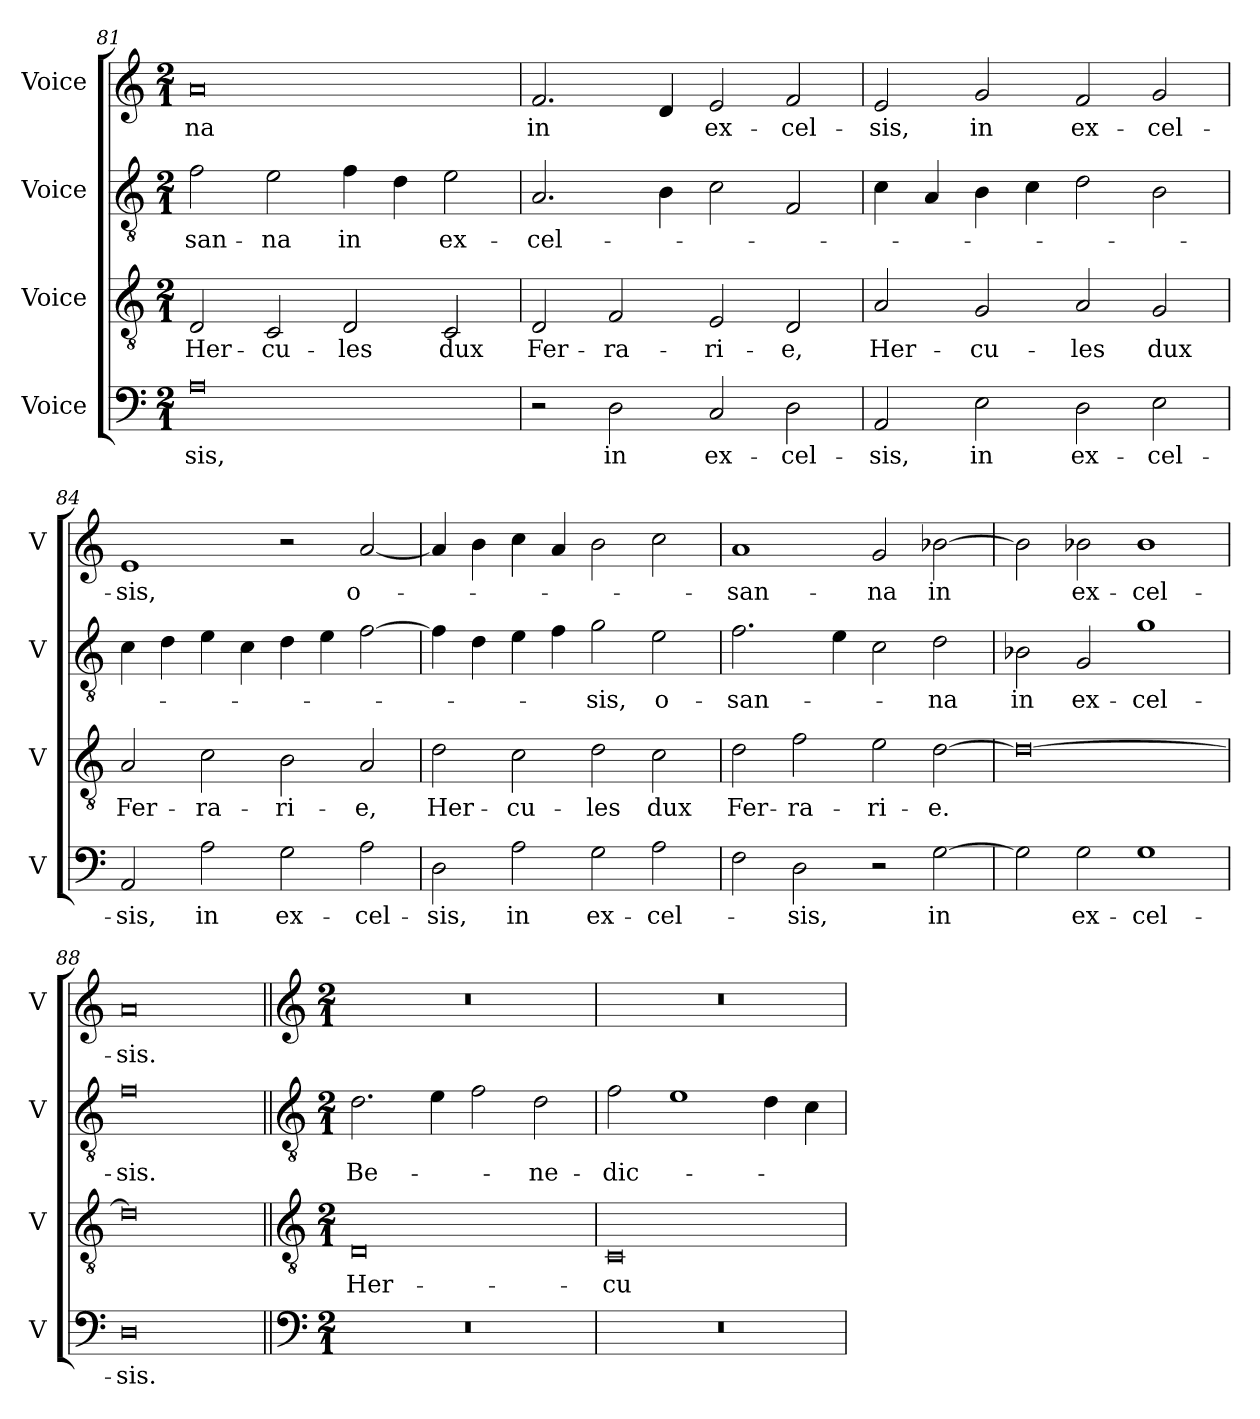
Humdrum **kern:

**kern	**text	**kern	**text	**kern	**text	**kern	**text
*part4	*part4	*part3	*part3	*part2	*part2	*part1	*part1
*staff4	*staff4	*staff3	*staff3	*staff2	*staff2	*staff1	*staff1
*I"Voice	*	*I"Voice	*	*I"Voice	*	*I"Voice	*
*I'V	*	*I'V	*	*I'V	*	*I'V	*
*clefF4	*	*clefGv2	*	*clefGv2	*	*clefG2	*
*k[]	*	*k[]	*	*k[]	*	*k[]	*
*M2/1	*	*M2/1	*	*M2/1	*	*M2/1	*
=81	=81	=81	=81	=81	=81	=81	=81
!	!LO:LY:b	!	!LO:LY:b	!	!LO:LY:b	!	!LO:LY:b
0A	-sis,	2D/	Her-	2f\	-san-	0a	-na
!	!	!	!LO:LY:b	!	!LO:LY:b	!	!
.	.	2C/	-cu-	2e\	-na	.	.
!	!	!	!LO:LY:b	!	!LO:LY:b	!	!
.	.	2D/	-les	4f\	in	.	.
.	.	.	.	4d\	.	.	.
!	!	!	!LO:LY:b	!	!LO:LY:b	!	!
.	.	2C/	dux	2e\	ex-	.	.
=82	=82	=82	=82	=82	=82	=82	=82
!	!	!	!LO:LY:b	!	!LO:LY:b	!	!LO:LY:b
2r	.	2D/	Fer-	2.A/	-cel-	2.f/	in
!	!LO:LY:b	!	!LO:LY:b	!	!	!	!
2D\	in	2F/	-ra-	.	.	.	.
.	.	.	.	4B\	.	4d/	.
!	!LO:LY:b	!	!LO:LY:b	!	!	!	!LO:LY:b
2C/	ex-	2E/	-ri-	2c\	.	2e/	ex-
!	!LO:LY:b	!	!LO:LY:b	!	!	!	!LO:LY:b
2D\	-cel-	2D/	-e,	2F/	.	2f/	-cel-
!!LO:LB:g=z
=83	=83	=83	=83	=83	=83	=83	=83
!	!LO:LY:b	!	!LO:LY:b	!	!	!	!LO:LY:b
2AA/	-sis,	2A/	Her-	4c\	.	2e/	-sis,
.	.	.	.	4A/	.	.	.
!	!LO:LY:b	!	!LO:LY:b	!	!	!	!LO:LY:b
2E\	in	2G/	-cu-	4B\	.	2g/	in
.	.	.	.	4c\	.	.	.
!	!LO:LY:b	!	!LO:LY:b	!	!	!	!LO:LY:b
2D\	ex-	2A/	-les	2d\	.	2f/	ex-
!	!LO:LY:b	!	!LO:LY:b	!	!	!	!LO:LY:b
2E\	-cel-	2G/	dux	2B\	.	2g/	-cel-
=84	=84	=84	=84	=84	=84	=84	=84
!	!LO:LY:b	!	!LO:LY:b	!	!	!	!LO:LY:b
2AA/	-sis,	2A/	Fer-	4c\	.	1e	-sis,
.	.	.	.	4d\	.	.	.
!	!LO:LY:b	!	!LO:LY:b	!	!	!	!
2A\	in	2c\	-ra-	4e\	.	.	.
.	.	.	.	4c\	.	.	.
!	!LO:LY:b	!	!LO:LY:b	!	!	!	!
2G\	ex-	2B\	-ri-	4d\	.	2r	.
.	.	.	.	4e\	.	.	.
!	!LO:LY:b	!	!LO:LY:b	!	!	!	!LO:LY:b
2A\	-cel-	2A/	-e,	[2f\	.	[2a/	o-
=85	=85	=85	=85	=85	=85	=85	=85
!	!LO:LY:b	!	!LO:LY:b	!	!	!	!
2D\	-sis,	2d\	Her-	4f\]	.	4a/]	.
.	.	.	.	4d\	.	4b\	.
!	!LO:LY:b	!	!LO:LY:b	!	!	!	!
2A\	in	2c\	-cu-	4e\	.	4cc\	.
.	.	.	.	4f\	.	4a/	.
!	!LO:LY:b	!	!LO:LY:b	!	!LO:LY:b	!	!
2G\	ex-	2d\	-les	2g\	-sis,	2b\	.
!	!LO:LY:b	!	!LO:LY:b	!	!LO:LY:b	!	!
2A\	-cel-	2c\	dux	2e\	o-	2cc\	.
!!LO:PB:g=z
=86	=86	=86	=86	=86	=86	=86	=86
!	!	!	!LO:LY:b	!	!LO:LY:b	!	!LO:LY:b
2F\	.	2d\	Fer-	2.f\	-san-	1a	-san-
!	!LO:LY:b	!	!LO:LY:b	!	!	!	!
2D\	-sis,	2f\	-ra-	.	.	.	.
.	.	.	.	4e\	.	.	.
!	!	!	!LO:LY:b	!	!	!	!LO:LY:b
2r	.	2e\	-ri-	2c\	.	2g/	-na
!	!LO:LY:b	!	!LO:LY:b	!	!LO:LY:b	!	!LO:LY:b
[2G\	in	[2d\	-e.	2d\	-na	[2b-X\	in
=87	=87	=87	=87	=87	=87	=87	=87
!	!	!	!	!	!LO:LY:b	!	!
2G\]	.	0d_	.	2B-X\	in	2b-\]	.
!	!LO:LY:b	!	!	!	!LO:LY:b	!	!LO:LY:b
2G\	ex-	.	.	2G/	ex-	2b-X\	ex-
!	!LO:LY:b	!	!	!	!LO:LY:b	!	!LO:LY:b
1G	-cel-	.	.	1g	-cel-	1b-	-cel-
=88	=88	=88	=88	=88	=88	=88	=88
!	!LO:LY:b	!	!	!	!LO:LY:b	!	!LO:LY:b
0D	-sis.	0d]	.	0f	-sis.	0a	-sis.
=89||	=89||	=89||	=89||	=89||	=89||	=89||	=89||
*clefF4	*	*clefGv2	*	*clefGv2	*	*clefG2	*
*M2/1	*	*M2/1	*	*M2/1	*	*M2/1	*
!	!	!	!LO:LY:b	!	!LO:LY:b	!	!
0r	.	0D	Her-	2.d\	Be-	0r	.
.	.	.	.	4e\	.	.	.
.	.	.	.	2f\	.	.	.
!	!	!	!	!	!LO:LY:b	!	!
.	.	.	.	2d\	-ne-	.	.
!!LO:LB:g=z
=90	=90	=90	=90	=90	=90	=90	=90
!	!	!	!LO:LY:b	!	!LO:LY:b	!	!
0r	.	0C	-cu-	2f\	-dic-	0r	.
.	.	.	.	1e	.	.	.
.	.	.	.	4d\	.	.	.
.	.	.	.	4c\	.	.	.
=	=	=	=	=	=	=	=
*-	*-	*-	*-	*-	*-	*-	*-
